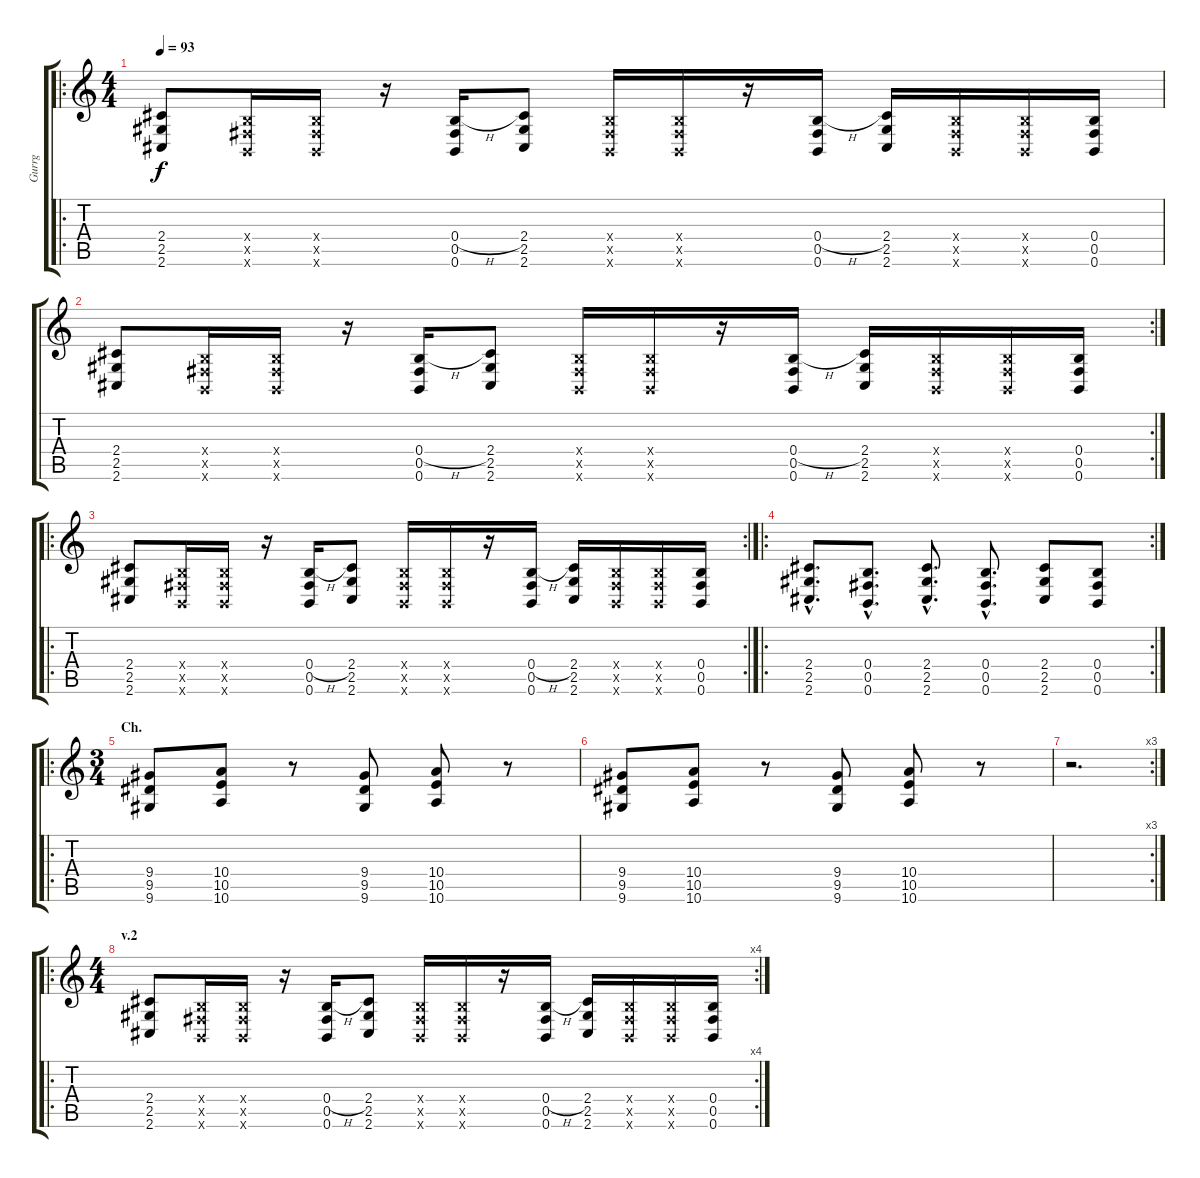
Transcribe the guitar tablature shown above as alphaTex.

\track ("Gurrg" "Gurrg") {instrument overdrivenguitar}
\staff {score tabs}
\tuning (Db4 Ab3 E3 B2 Gb2 B1) {hide}
\ro
\ts (4 4)
\tempo 93
\clef g2
\ks c
(2.4 2.5 2.6).8{dy f} (0.4{x} 0.5{x} 0.6{x}).16 (0.4{x} 0.5{x} 0.6{x}).16 r.16 (0.4{h} 0.5 0.6).16 (2.4 2.5 2.6).8 (0.4{x} 0.5{x} 0.6{x}).16 (0.4{x} 0.5{x} 0.6{x}).16 r.16 (0.4{h} 0.5 0.6).16 (2.4 2.5 2.6).16 (0.4{x} 0.5{x} 0.6{x}).16 (0.4{x} 0.5{x} 0.6{x}).16 (0.4 0.5 0.6).16 |
\rc 2
(2.4 2.5 2.6).8 (0.4{x} 0.5{x} 0.6{x}).16 (0.4{x} 0.5{x} 0.6{x}).16 r.16 (0.4{h} 0.5 0.6).16 (2.4 2.5 2.6).8 (0.4{x} 0.5{x} 0.6{x}).16 (0.4{x} 0.5{x} 0.6{x}).16 r.16 (0.4{h} 0.5 0.6).16 (2.4 2.5 2.6).16 (0.4{x} 0.5{x} 0.6{x}).16 (0.4{x} 0.5{x} 0.6{x}).16 (0.4 0.5 0.6).16 |
\ro
\rc 2
(2.4 2.5 2.6).8 (0.4{x} 0.5{x} 0.6{x}).16 (0.4{x} 0.5{x} 0.6{x}).16 r.16 (0.4{h} 0.5 0.6).16 (2.4 2.5 2.6).8 (0.4{x} 0.5{x} 0.6{x}).16 (0.4{x} 0.5{x} 0.6{x}).16 r.16 (0.4{h} 0.5 0.6).16 (2.4 2.5 2.6).16 (0.4{x} 0.5{x} 0.6{x}).16 (0.4{x} 0.5{x} 0.6{x}).16 (0.4 0.5 0.6).16 |
\ro
\rc 2
(2.4{hac} 2.5{hac} 2.6{hac}).8{d} (0.4{hac} 0.5{hac} 0.6{hac}).8{d} (2.4{hac} 2.5{hac} 2.6{hac}).8{d} (0.4{hac} 0.5{hac} 0.6{hac}).8{d} (2.4 2.5 2.6).8 (0.4 0.5 0.6).8 |
\ro
\ts (3 4)
\section ("" "Ch.")
(9.4 9.5 9.6).8 (10.4 10.5 10.6).8 r.8 (9.4 9.5 9.6).8 (10.4 10.5 10.6).8 r.8 |
(9.4 9.5 9.6).8 (10.4 10.5 10.6).8 r.8 (9.4 9.5 9.6).8 (10.4 10.5 10.6).8 r.8 |
\rc 3
r.2{d} |
\ro
\rc 4
\ts (4 4)
\section ("" "v.2")
(2.4 2.5 2.6).8 (0.4{x} 0.5{x} 0.6{x}).16 (0.4{x} 0.5{x} 0.6{x}).16 r.16 (0.4{h} 0.5 0.6).16 (2.4 2.5 2.6).8 (0.4{x} 0.5{x} 0.6{x}).16 (0.4{x} 0.5{x} 0.6{x}).16 r.16 (0.4{h} 0.5 0.6).16 (2.4 2.5 2.6).16 (0.4{x} 0.5{x} 0.6{x}).16 (0.4{x} 0.5{x} 0.6{x}).16 (0.4 0.5 0.6).16
